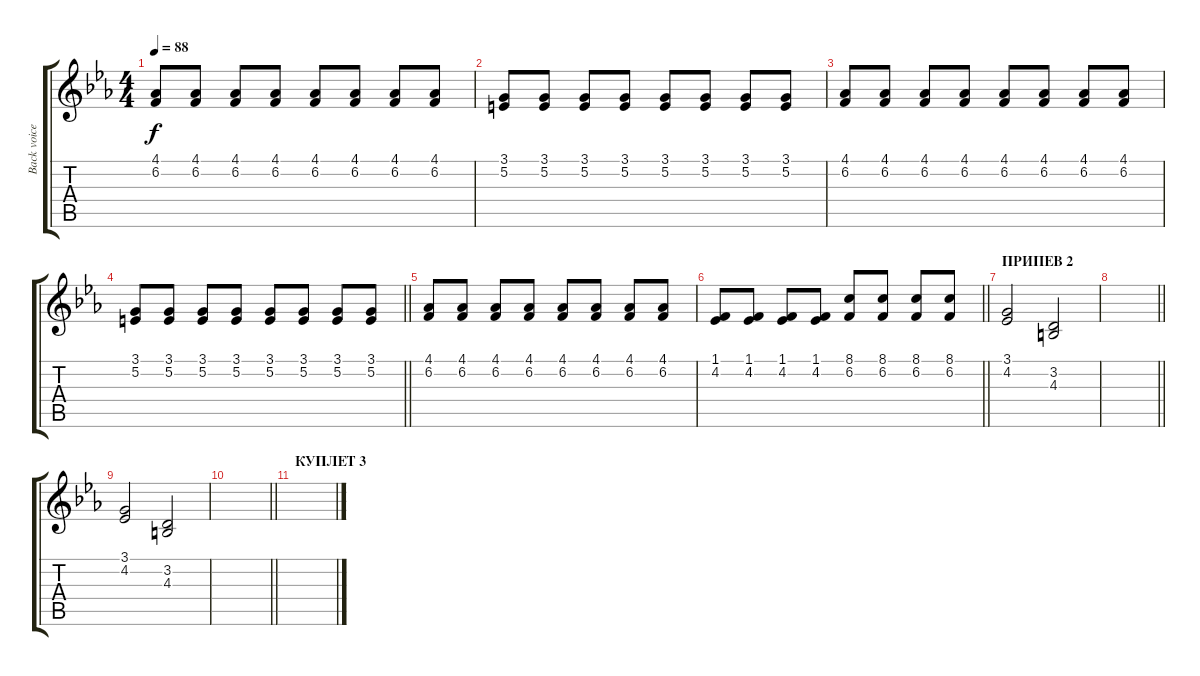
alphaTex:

\track ("Back voice" "Back voice") {instrument synthvoice}
\staff {score tabs}
\tuning (E4 B3 G3 D3 A2 E2) {hide}
\ts (4 4)
\tempo 88
\clef g2
\ks cminor
(4.1 6.2).8{dy f} (4.1 6.2).8 (4.1 6.2).8 (4.1 6.2).8 (4.1 6.2).8 (4.1 6.2).8 (4.1 6.2).8 (4.1 6.2).8 |
(3.1 5.2).8 (3.1 5.2).8 (3.1 5.2).8 (3.1 5.2).8 (3.1 5.2).8 (3.1 5.2).8 (3.1 5.2).8 (3.1 5.2).8 |
(4.1 6.2).8 (4.1 6.2).8 (4.1 6.2).8 (4.1 6.2).8 (4.1 6.2).8 (4.1 6.2).8 (4.1 6.2).8 (4.1 6.2).8 |
\barLineRight lightlight
(3.1 5.2).8 (3.1 5.2).8 (3.1 5.2).8 (3.1 5.2).8 (3.1 5.2).8 (3.1 5.2).8 (3.1 5.2).8 (3.1 5.2).8 |
(4.1 6.2).8 (4.1 6.2).8 (4.1 6.2).8 (4.1 6.2).8 (4.1 6.2).8 (4.1 6.2).8 (4.1 6.2).8 (4.1 6.2).8 |
\barLineRight lightlight
(1.1 4.2).8 (1.1 4.2).8 (1.1 4.2).8 (1.1 4.2).8 (8.1 6.2).8 (8.1 6.2).8 (8.1 6.2).8 (8.1 6.2).8 |
\section ("" "ПРИПЕВ 2")
(3.1 4.2).2 (3.2 4.3).2 |
\barLineRight lightlight
|
(3.1 4.2).2 (3.2 4.3).2 |
\barLineRight lightlight
|
\section ("" "КУПЛЕТ 3")
